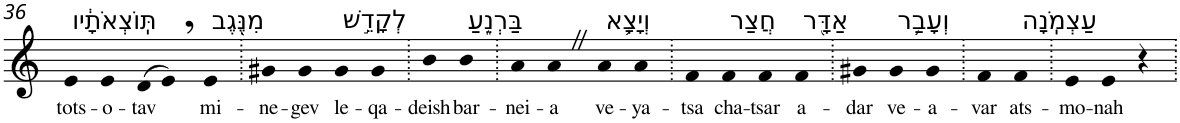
**kern	**text
*part1	*part1
*staff1	*staff1
*I"Piano	*
*I'Pno	*
!!LO:PB:g=z
*clefG2	*
*k[]	*
=36	=36
!LO:TX:a:t=תּֽוֹצְאֹתָ֔יו	!
!	!LO:LY:b
4e	tots-
!	!LO:LY:b
4e	-o-
!	!LO:LY:b
(>8d	-tav
8e,)	.
!LO:TX:a:t=מִנֶּ֖גֶב	!
!	!LO:LY:b
4e	mi-
=37.	=37.
!	!LO:LY:b
4g#X	-ne-
!	!LO:LY:b
4g#	-gev
!LO:TX:a:t=לְקָדֵ֣שׁ	!
!	!LO:LY:b
4g#	le-
!	!LO:LY:b
4g#	-qa-
=38.	=38.
!	!LO:LY:b
4b	-deish
!LO:TX:a:t=בַּרְנֵ֑עַ	!
!	!LO:LY:b
4b	bar-
=39.	=39.
!	!LO:LY:b
4a	-nei-
!	!LO:LY:b
4aZ	-a
!LO:TX:a:t=וְיָצָ֥א	!
!	!LO:LY:b
4a	ve-
!	!LO:LY:b
4a	-ya-
=40.	=40.
!	!LO:LY:b
4f	-tsa
!LO:TX:a:t=חֲצַר	!
!	!LO:LY:b
4f	cha-
!	!LO:LY:b
4f	-tsar
!LO:TX:a:t=אַדָּ֖ר	!
!	!LO:LY:b
4f	a-
=41.	=41.
!	!LO:LY:b
4g#X	-dar
!LO:TX:a:t=וְעָבַ֥ר	!
!	!LO:LY:b
4g#	ve-
!	!LO:LY:b
4g#	-a-
=42.	=42.
!	!LO:LY:b
4f	-var
!LO:TX:a:t=עַצְמֹֽנָה	!
!	!LO:LY:b
4f	ats-
=43.	=43.
!	!LO:LY:b
4e	-mo-
!	!LO:LY:b
4e	-nah
4r	.
=.	=.
*-	*-
